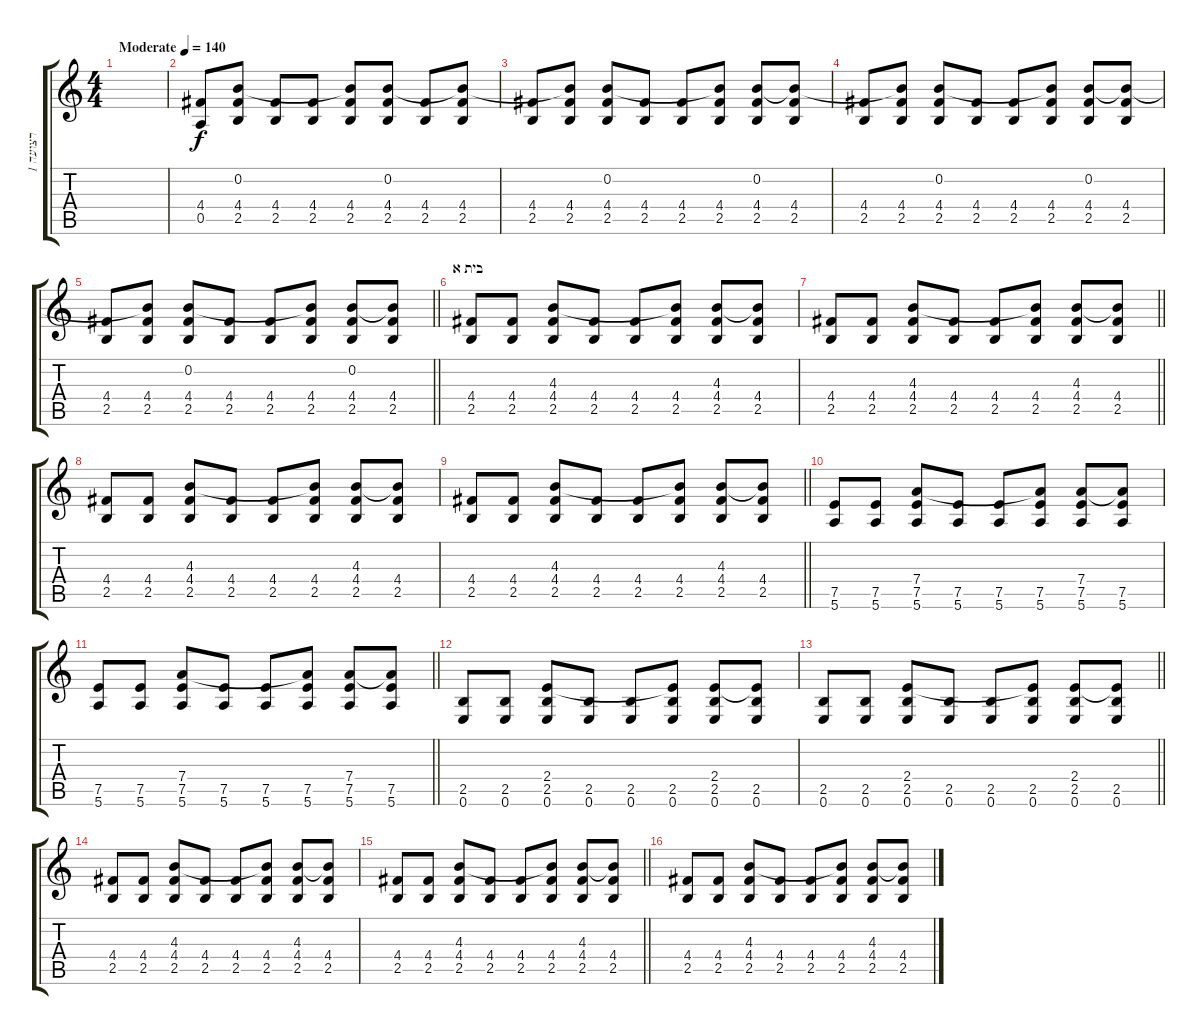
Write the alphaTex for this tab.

\track ("רצועה 1" "רצועה 1") {instrument distortionguitar}
\staff {score tabs}
\tuning (E4 B3 G3 D3 A2 E2) {hide}
\ts (4 4)
\tempo (140 "Moderate")
\clef g2
\ks c
|
(4.4 0.5).8{volume 13 instrument distortionguitar} (0.2 4.4 2.5).8 (4.4 2.5).8 (4.4 2.5).8 (0.2{t} 4.4 2.5).8 (0.2 4.4 2.5).8 (4.4 2.5).8 (0.2{t} 4.4 2.5).8 |
(4.4 2.5).8 (0.2{t} 4.4 2.5).8 (0.2 4.4 2.5).8 (4.4 2.5).8 (4.4 2.5).8 (0.2{t} 4.4 2.5).8 (0.2 4.4 2.5).8 (0.2{t} 4.4 2.5).8 |
(4.4 2.5).8 (0.2{t} 4.4 2.5).8 (0.2 4.4 2.5).8 (4.4 2.5).8 (4.4 2.5).8 (0.2{t} 4.4 2.5).8 (0.2 4.4 2.5).8 (0.2{t} 4.4 2.5).8 |
\barLineRight lightlight
(4.4 2.5).8 (0.2{t} 4.4 2.5).8 (0.2 4.4 2.5).8 (4.4 2.5).8 (4.4 2.5).8 (0.2{t} 4.4 2.5).8 (0.2 4.4 2.5).8 (0.2{t} 4.4 2.5).8 |
\section ("" "בית א")
(4.4 2.5).8 (4.4 2.5).8 (4.3 4.4 2.5).8 (4.4 2.5).8 (4.4 2.5).8 (4.3{t} 4.4 2.5).8 (4.3 4.4 2.5).8 (4.3{t} 4.4 2.5).8 |
\barLineRight lightlight
(4.4 2.5).8 (4.4 2.5).8 (4.3 4.4 2.5).8 (4.4 2.5).8 (4.4 2.5).8 (4.3{t} 4.4 2.5).8 (4.3 4.4 2.5).8 (4.3{t} 4.4 2.5).8 |
(4.4 2.5).8 (4.4 2.5).8 (4.3 4.4 2.5).8 (4.4 2.5).8 (4.4 2.5).8 (4.3{t} 4.4 2.5).8 (4.3 4.4 2.5).8 (4.3{t} 4.4 2.5).8 |
\barLineRight lightlight
(4.4 2.5).8 (4.4 2.5).8 (4.3 4.4 2.5).8 (4.4 2.5).8 (4.4 2.5).8 (4.3{t} 4.4 2.5).8 (4.3 4.4 2.5).8 (4.3{t} 4.4 2.5).8 |
(7.5 5.6).8 (7.5 5.6).8 (7.4 7.5 5.6).8 (7.5 5.6).8 (7.5 5.6).8 (7.4{t} 7.5 5.6).8 (7.4 7.5 5.6).8 (7.4{t} 7.5 5.6).8 |
\barLineRight lightlight
(7.5 5.6).8 (7.5 5.6).8 (7.4 7.5 5.6).8 (7.5 5.6).8 (7.5 5.6).8 (7.4{t} 7.5 5.6).8 (7.4 7.5 5.6).8 (7.4{t} 7.5 5.6).8 |
(2.5 0.6).8 (2.5 0.6).8 (2.4 2.5 0.6).8 (2.5 0.6).8 (2.5 0.6).8 (2.4{t} 2.5 0.6).8 (2.4 2.5 0.6).8 (2.4{t} 2.5 0.6).8 |
\barLineRight lightlight
(2.5 0.6).8 (2.5 0.6).8 (2.4 2.5 0.6).8 (2.5 0.6).8 (2.5 0.6).8 (2.4{t} 2.5 0.6).8 (2.4 2.5 0.6).8 (2.4{t} 2.5 0.6).8 |
(4.4 2.5).8 (4.4 2.5).8 (4.3 4.4 2.5).8 (4.4 2.5).8 (4.4 2.5).8 (4.3{t} 4.4 2.5).8 (4.3 4.4 2.5).8 (4.3{t} 4.4 2.5).8 |
\barLineRight lightlight
(4.4 2.5).8 (4.4 2.5).8 (4.3 4.4 2.5).8 (4.4 2.5).8 (4.4 2.5).8 (4.3{t} 4.4 2.5).8 (4.3 4.4 2.5).8 (4.3{t} 4.4 2.5).8 |
(4.4 2.5).8 (4.4 2.5).8 (4.3 4.4 2.5).8 (4.4 2.5).8 (4.4 2.5).8 (4.3{t} 4.4 2.5).8 (4.3 4.4 2.5).8 (4.3{t} 4.4 2.5).8
